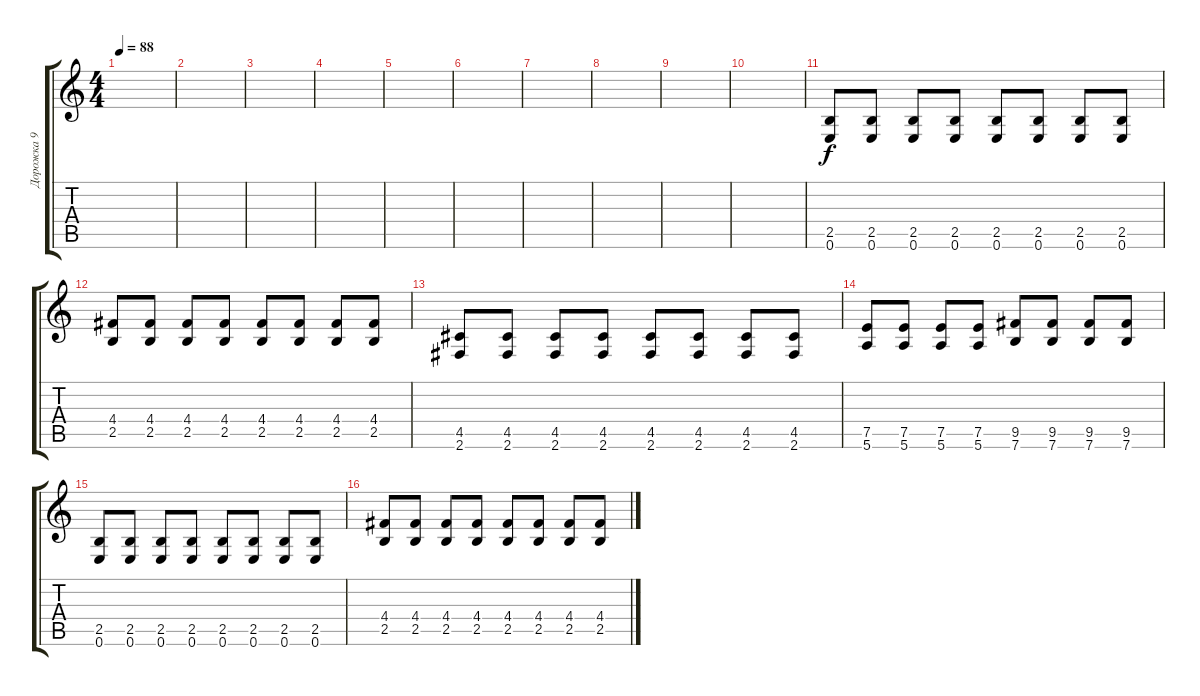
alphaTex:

\track ("Дорожка 9" "Дорожка 9") {instrument overdrivenguitar}
\staff {score tabs}
\tuning (E4 B3 G3 D3 A2 E2) {hide}
\ts (4 4)
\tempo 88
\clef g2
\ks c
|
|
|
|
|
|
|
|
|
|
(2.5 0.6).8 (2.5 0.6).8 (2.5 0.6).8 (2.5 0.6).8 (2.5 0.6).8 (2.5 0.6).8 (2.5 0.6).8 (2.5 0.6).8 |
(4.4 2.5).8 (4.4 2.5).8 (4.4 2.5).8 (4.4 2.5).8 (4.4 2.5).8 (4.4 2.5).8 (4.4 2.5).8 (4.4 2.5).8 |
(4.5 2.6).8 (4.5 2.6).8 (4.5 2.6).8 (4.5 2.6).8 (4.5 2.6).8 (4.5 2.6).8 (4.5 2.6).8 (4.5 2.6).8 |
(7.5 5.6).8 (7.5 5.6).8 (7.5 5.6).8 (7.5 5.6).8 (9.5 7.6).8 (9.5 7.6).8 (9.5 7.6).8 (9.5 7.6).8 |
(2.5 0.6).8 (2.5 0.6).8 (2.5 0.6).8 (2.5 0.6).8 (2.5 0.6).8 (2.5 0.6).8 (2.5 0.6).8 (2.5 0.6).8 |
(4.4 2.5).8 (4.4 2.5).8 (4.4 2.5).8 (4.4 2.5).8 (4.4 2.5).8 (4.4 2.5).8 (4.4 2.5).8 (4.4 2.5).8
